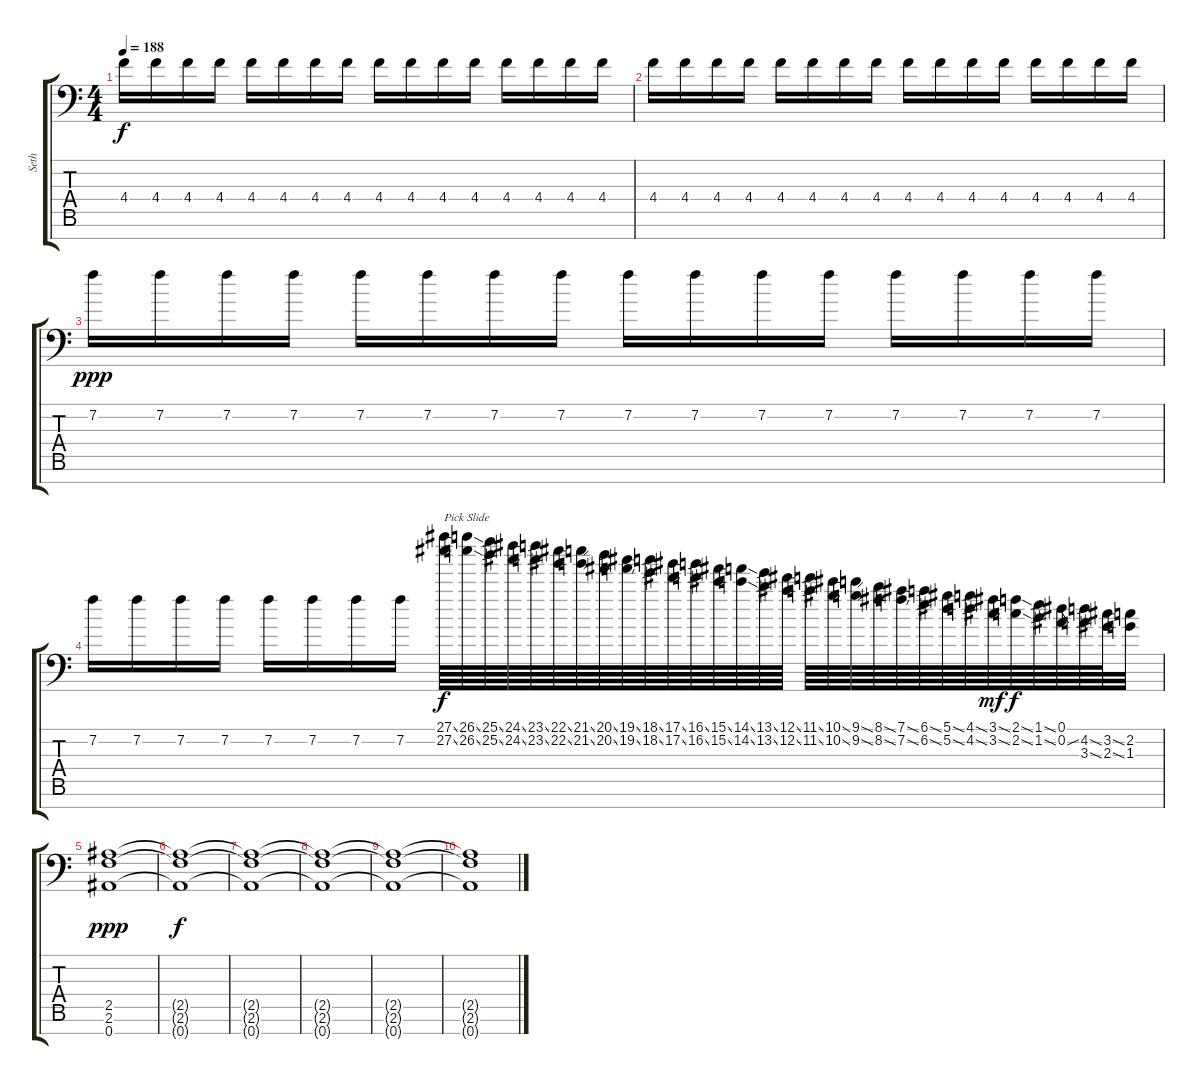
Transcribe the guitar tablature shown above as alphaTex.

\track ("Seth" "Seth") {instrument overdrivenguitar}
\staff {score tabs}
\tuning (Eb4 Bb3 Gb3 Db3 Ab2 Eb2 Bb1) {hide}
\ts (4 4)
\tempo 188
\clef f4
\ks c
4.4.16{dy f} 4.4.16 4.4.16 4.4.16 4.4.16 4.4.16 4.4.16 4.4.16 4.4.16 4.4.16 4.4.16 4.4.16 4.4.16 4.4.16 4.4.16 4.4.16 |
4.4.16 4.4.16 4.4.16 4.4.16 4.4.16 4.4.16 4.4.16 4.4.16 4.4.16 4.4.16 4.4.16 4.4.16 4.4.16 4.4.16 4.4.16 4.4.16 |
7.2.16{dy ppp} 7.2.16 7.2.16 7.2.16 7.2.16 7.2.16 7.2.16 7.2.16 7.2.16 7.2.16 7.2.16 7.2.16 7.2.16 7.2.16 7.2.16 7.2.16 |
7.2.16 7.2.16 7.2.16 7.2.16 7.2.16 7.2.16 7.2.16 7.2.16 (27.1{ss} 27.2{ss}).64{txt "Pick Slide" dy f} (26.1{ss} 26.2{ss}).64 (25.1{ss} 25.2{ss}).64 (24.1{ss} 24.2{ss}).64 (23.1{ss} 23.2{ss}).64 (22.1{ss} 22.2{ss}).64 (21.1{ss} 21.2{ss}).64 (20.1{ss} 20.2{ss}).64 (19.1{ss} 19.2{ss}).64 (18.1{ss} 18.2{ss}).64 (17.1{ss} 17.2{ss}).64 (16.1{ss} 16.2{ss}).64 (15.1{ss} 15.2{ss}).64 (14.1{ss} 14.2{ss}).64 (13.1{ss} 13.2{ss}).64 (12.1{ss} 12.2{ss}).64 (11.1{ss} 11.2{ss}).64 (10.1{ss} 10.2{ss}).64 (9.1{ss} 9.2{ss}).64 (8.1{ss} 8.2{ss}).64 (7.1{ss} 7.2{ss}).64 (6.1{ss} 6.2{ss}).64 (5.1{ss} 5.2{ss}).64 (4.1{ss} 4.2{ss}).64 (3.1{ss} 3.2{ss}).64{dy mf} (2.1{ss} 2.2{ss}).64{dy f} (1.1{ss} 1.2{ss}).64 (0.1 0.2{ss}).64 (4.2{ss} 3.3{ss}).64 (3.2{ss} 2.3{ss}).64 (2.2 1.3).32 |
(2.5 2.6 0.7).1{dy ppp} |
(2.5{t} 2.6{t} 0.7{t}).1{dy f} |
(2.5{t} 2.6{t} 0.7{t}).1 |
(2.5{t} 2.6{t} 0.7{t}).1 |
(2.5{t} 2.6{t} 0.7{t}).1 |
(2.5{t} 2.6{t} 0.7{t}).1
